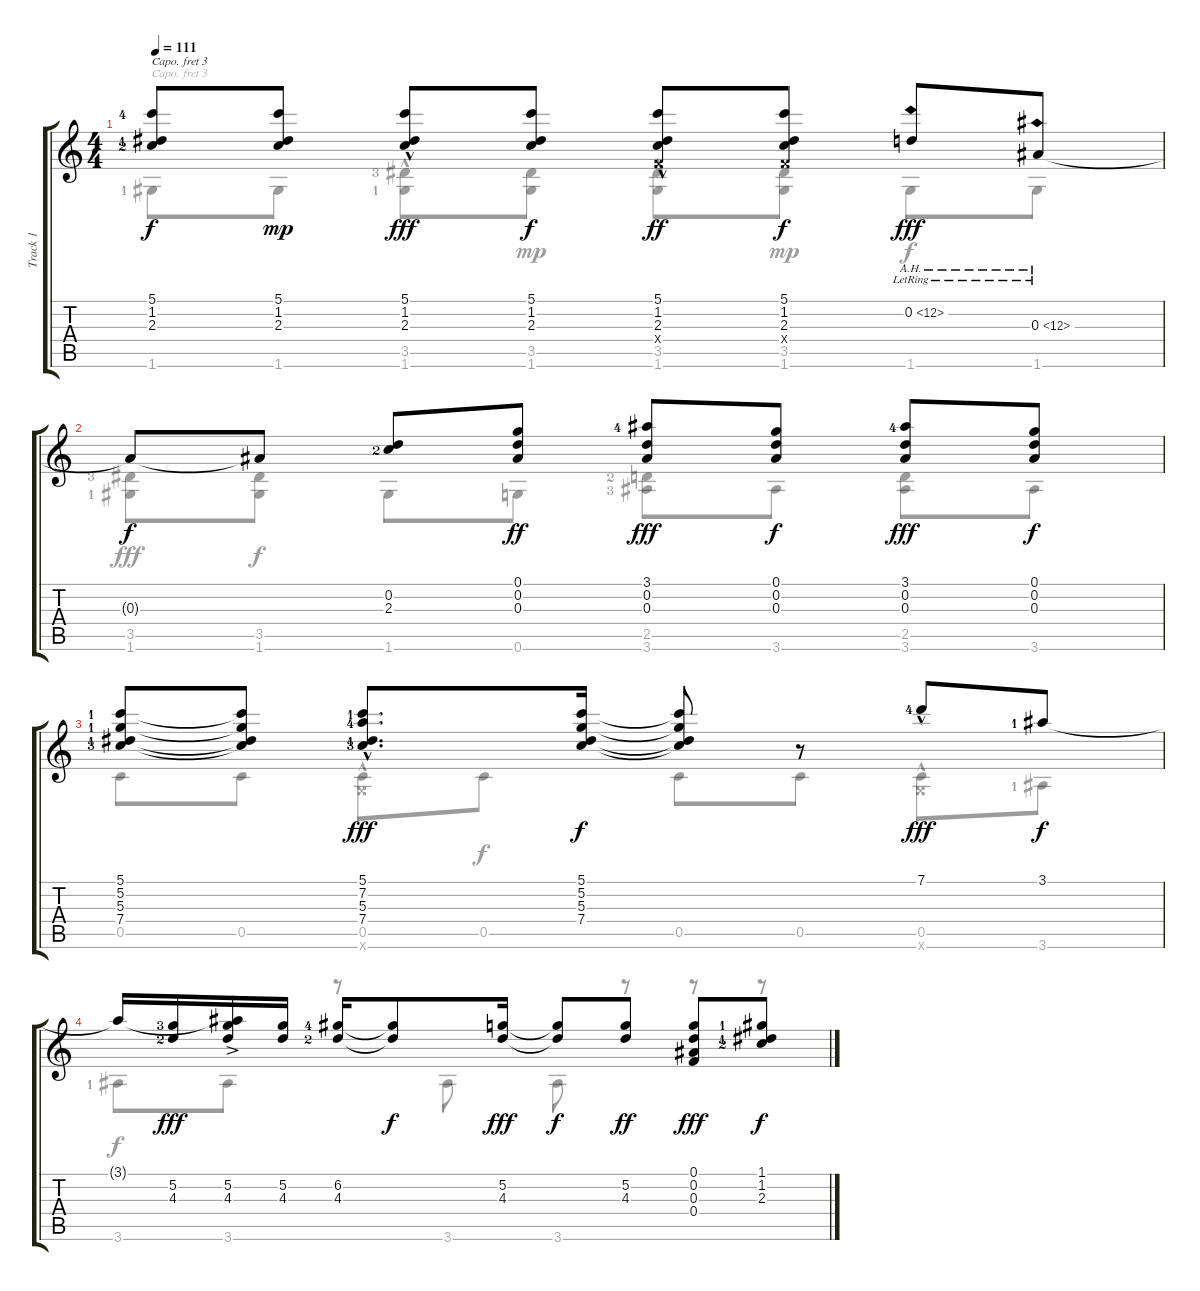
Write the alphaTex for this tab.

\track ("Track 1" "Track 1") {solo instrument acousticguitarsteel}
\staff {score tabs}
\capo 3
\tuning (E4 B3 G3 D3 A2 E2) {hide}
\voice
\ts (4 4)
\tempo 111
\clef g2
\ks c
(5.1{lf 5} 1.2{lf 2} 2.3{lf 3}).8{dy f} (5.1 1.2 2.3).8{dy mp} (5.1{hac} 1.2{hac} 2.3{hac}).8{dy fff} (5.1 1.2 2.3).8{dy f} (5.1{hac} 1.2{hac} 2.3{hac} 0.4{hac x}).8{dy ff} (5.1 1.2 2.3 0.4{x}).8{dy f} 0.2{ah 12 lr}.8{dy fff} 0.3{ah 12 lr}.8 |
0.3{t}.8{dy f} 0.3{t}.8 (0.2 2.3{lf 3}).8 (0.1 0.2 0.3).8{dy ff} (3.1{lf 5} 0.2 0.3).8{dy fff} (0.1 0.2 0.3).8{dy f} (3.1{lf 5} 0.2 0.3).8{dy fff} (0.1 0.2 0.3).8{dy f} |
(5.1{lf 2} 5.2{lf 2} 5.3{lf 2} 7.4{lf 4}).8 (5.1{t} 5.2{t} 5.3{t} 7.4{t}).8 (5.1{hac lf 2} 7.2{hac lf 5} 5.3{hac lf 2} 7.4{hac lf 4}).8{d dy fff} (5.1 5.2 5.3 7.4).16{dy f} (5.1{t} 5.2{t} 5.3{t} 7.4{t}).8 r.8 7.1{hac lf 5}.8{dy fff} 3.1{lf 2}.8{dy f} |
3.1{t}.16 (5.2{lf 4} 4.3{lf 3}).16{dy fff} (3.1{t} 5.2{ac} 4.3{ac}).16 (5.2 4.3).16 (6.2{lf 5} 4.3{lf 3}).16 (6.2{t} 4.3{t}).8{dy f} (5.2 4.3).16{dy fff} (5.2{t} 4.3{t}).8{dy f} (5.2 4.3).8{dy ff} (0.1 0.2 0.3 0.4).8{dy fff} (1.1{lf 2} 1.2{lf 2} 2.3{lf 3}).8{dy f}
\voice
\clef g2
\ottava regular
\simile none
\ks c
1.6{lf 2}.8{dy f} 1.6.8 (3.5{lf 4} 1.6{hac lf 2}).8{dy fff} (3.5 1.6).8{dy mp} (3.5 1.6{hac}).8{dy ff} (3.5 1.6).8{dy mp} 1.6.8{dy f} 1.6.8 |
(3.5{lf 4} 1.6{lf 2}).8{dy fff} (3.5 1.6).8{dy f} 1.6.8 0.6.8{dy ff} (2.5{lf 3} 3.6{lf 4}).8{dy fff} 3.6.8{dy f} (2.5 3.6).8{dy fff} 3.6.8{dy f} |
0.5.8 0.5.8 (0.5{hac} 0.6{hac x}).8{dy fff} 0.5.8{dy f} 0.5.8 0.5.8 (0.5{hac} 0.6{hac x}).8{dy fff} 3.6{lf 2}.8 |
3.6{lf 2}.8{dy f} 3.6.8 r.8 3.6.8 3.6.8 r.8 r.8 r.8
